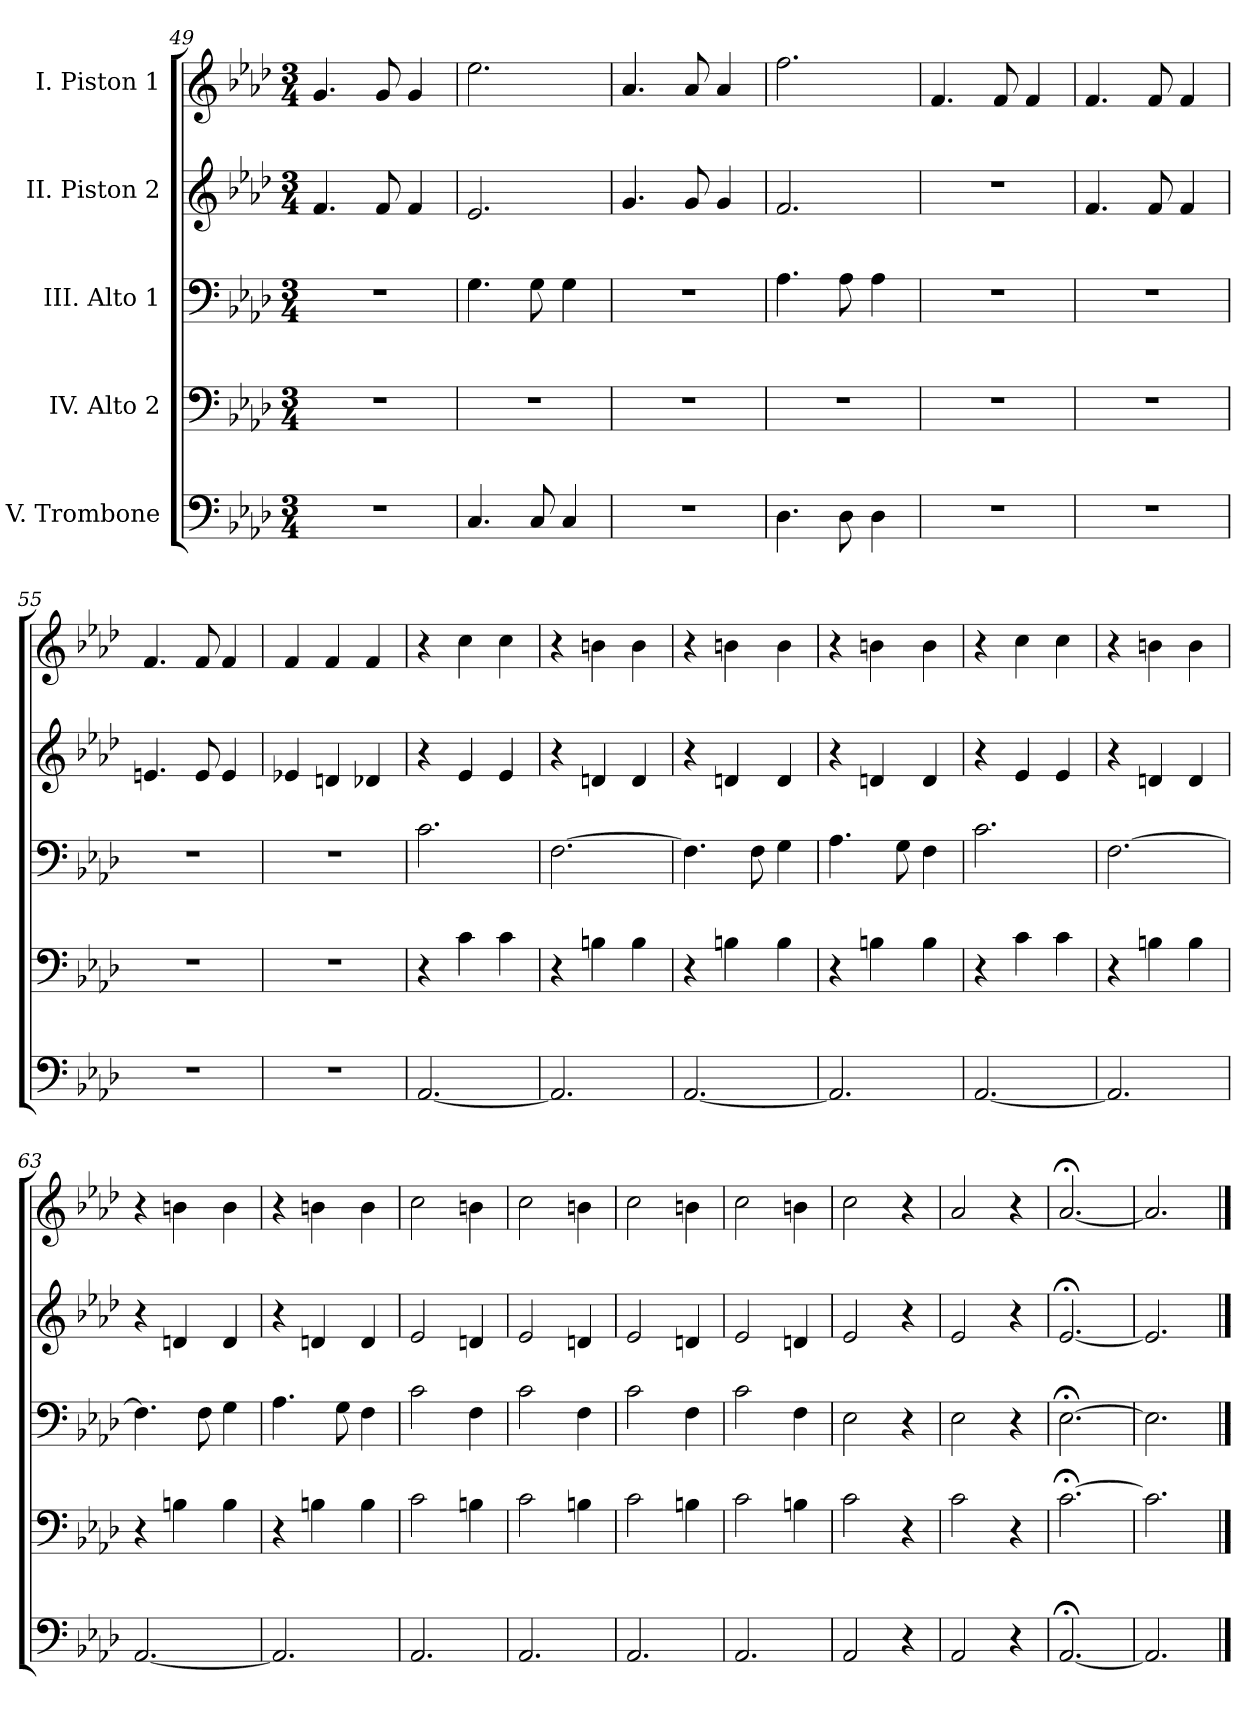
**kern	**kern	**kern	**kern	**kern
*part5	*part4	*part3	*part2	*part1
*staff5	*staff4	*staff3	*staff2	*staff1
*I"V. Trombone	*I"IV. Alto 2	*I"III. Alto 1	*I"II. Piston 2	*I"I. Piston 1
!!LO:LB:g=z
*clefF4	*clefF4	*clefF4	*clefG2	*clefG2
*k[b-e-a-d-]	*k[b-e-a-d-]	*k[b-e-a-d-]	*k[b-e-a-d-]	*k[b-e-a-d-]
*A-:	*A-:	*A-:	*A-:	*A-:
*M3/4	*M3/4	*M3/4	*M3/4	*M3/4
=49	=49	=49	=49	=49
!LO:N:vis=1	!LO:N:vis=1	!LO:N:vis=1	!	!
2.r	2.r	2.r	4.f	4.g
.	.	.	8f	8g
.	.	.	4f	4g
=50	=50	=50	=50	=50
!	!LO:N:vis=1	!	!	!
4.C	2.r	4.G	2.e-	2.ee-
8C	.	8G	.	.
4C	.	4G	.	.
=51	=51	=51	=51	=51
!LO:N:vis=1	!LO:N:vis=1	!LO:N:vis=1	!	!
2.r	2.r	2.r	4.g	4.a-
.	.	.	8g	8a-
.	.	.	4g	4a-
=52	=52	=52	=52	=52
!	!LO:N:vis=1	!	!	!
4.D-	2.r	4.A-	2.f	2.ff
8D-	.	8A-	.	.
4D-	.	4A-	.	.
=53	=53	=53	=53	=53
!LO:N:vis=1	!LO:N:vis=1	!LO:N:vis=1	!LO:N:vis=1	!
2.r	2.r	2.r	2.r	4.f
.	.	.	.	8f
.	.	.	.	4f
=54	=54	=54	=54	=54
!LO:N:vis=1	!LO:N:vis=1	!LO:N:vis=1	!	!
2.r	2.r	2.r	4.f	4.f
.	.	.	8f	8f
.	.	.	4f	4f
=55	=55	=55	=55	=55
!LO:N:vis=1	!LO:N:vis=1	!LO:N:vis=1	!	!
2.r	2.r	2.r	4.en	4.f
.	.	.	8e	8f
.	.	.	4e	4f
=56	=56	=56	=56	=56
!LO:N:vis=1	!LO:N:vis=1	!LO:N:vis=1	!	!
2.r	2.r	2.r	4e-X	4f
.	.	.	4dn	4f
.	.	.	4d-X	4f
!!LO:LB:g=z
=57	=57	=57	=57	=57
[2.AA-	4r	2.c	4r	4r
.	4c	.	4e-	4cc
.	4c	.	4e-	4cc
=58	=58	=58	=58	=58
2.AA-]	4r	[2.F	4r	4r
.	4Bn	.	4dn	4bn
.	4B	.	4d	4b
=59	=59	=59	=59	=59
[2.AA-	4r	4.F]	4r	4r
.	4Bn	.	4dn	4bn
.	.	8F	.	.
.	4B	4G	4d	4b
=60	=60	=60	=60	=60
2.AA-]	4r	4.A-	4r	4r
.	4Bn	.	4dn	4bn
.	.	8G	.	.
.	4B	4F	4d	4b
=61	=61	=61	=61	=61
[2.AA-	4r	2.c	4r	4r
.	4c	.	4e-	4cc
.	4c	.	4e-	4cc
=62	=62	=62	=62	=62
2.AA-]	4r	[2.F	4r	4r
.	4Bn	.	4dn	4bn
.	4B	.	4d	4b
=63	=63	=63	=63	=63
[2.AA-	4r	4.F]	4r	4r
.	4Bn	.	4dn	4bn
.	.	8F	.	.
.	4B	4G	4d	4b
=64	=64	=64	=64	=64
2.AA-]	4r	4.A-	4r	4r
.	4Bn	.	4dn	4bn
.	.	8G	.	.
.	4B	4F	4d	4b
!!LO:LB:g=z
=65	=65	=65	=65	=65
2.AA-	2c	2c	2e-	2cc
.	4Bn	4F	4dn	4bn
=66	=66	=66	=66	=66
2.AA-	2c	2c	2e-	2cc
.	4Bn	4F	4dn	4bn
=67	=67	=67	=67	=67
2.AA-	2c	2c	2e-	2cc
.	4Bn	4F	4dn	4bn
=68	=68	=68	=68	=68
2.AA-	2c	2c	2e-	2cc
.	4Bn	4F	4dn	4bn
=69	=69	=69	=69	=69
2AA-	2c	2E-	2e-	2cc
4r	4r	4r	4r	4r
=70	=70	=70	=70	=70
2AA-	2c	2E-	2e-	2a-
4r	4r	4r	4r	4r
=71	=71	=71	=71	=71
[2.AA-;<	[2.c;<	[2.E-;<	[2.e-;<	[2.a-;<
=72	=72	=72	=72	=72
2.AA-]	2.c]	2.E-]	2.e-]	2.a-]
==	==	==	==	==
*-	*-	*-	*-	*-
